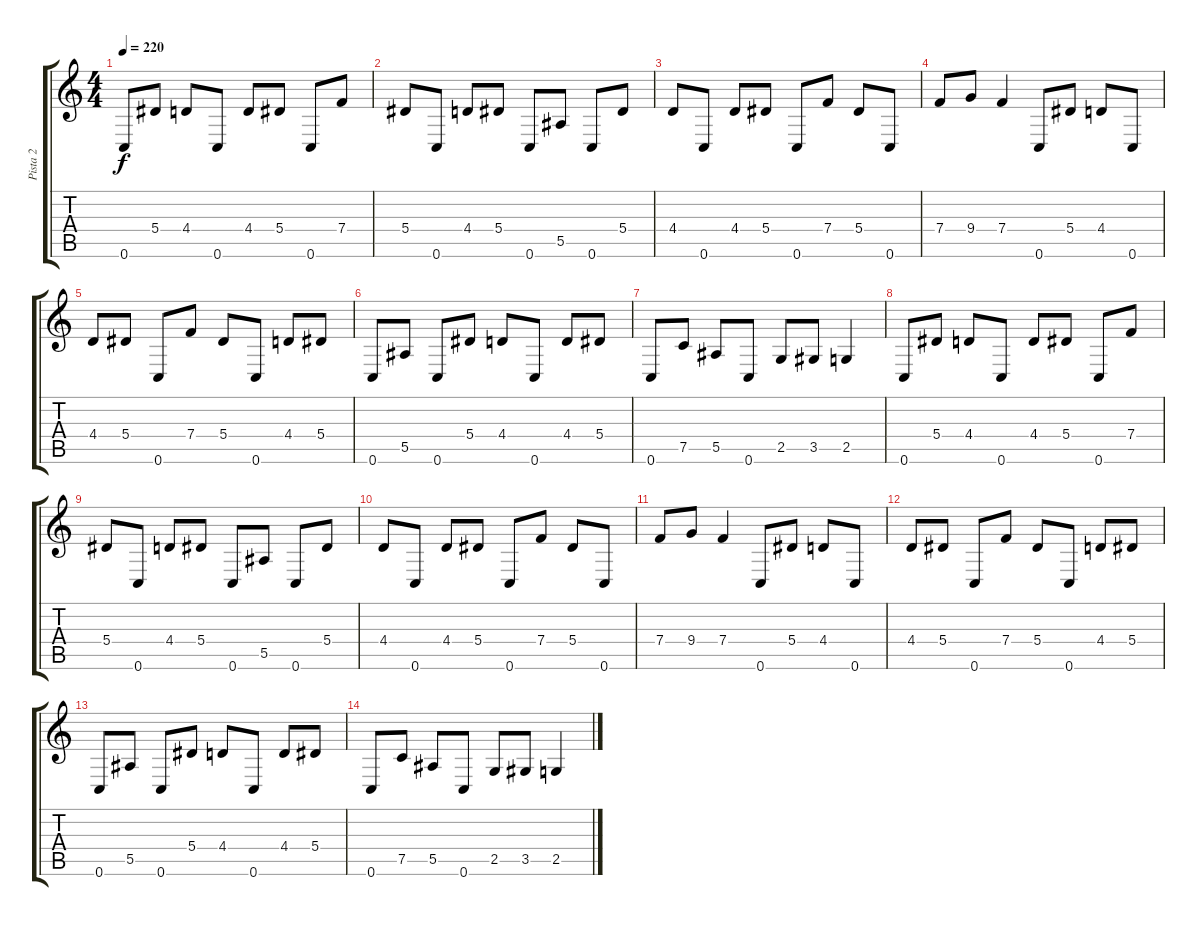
\track ("Pista 2" "Pista 2") {instrument distortionguitar}
\staff {score tabs}
\tuning (C4 G3 Eb3 Bb2 F2 C2) {hide}
\ts (4 4)
\tempo 220
\clef g2
\ks c
0.6.8{dy f instrument distortionguitar} 5.4.8 4.4.8 0.6.8 4.4.8 5.4.8 0.6.8 7.4.8 |
5.4.8 0.6.8 4.4.8 5.4.8 0.6.8 5.5.8 0.6.8 5.4.8 |
4.4.8 0.6.8 4.4.8 5.4.8 0.6.8 7.4.8 5.4.8 0.6.8 |
7.4.8 9.4.8 7.4.4 0.6.8 5.4.8 4.4.8 0.6.8 |
4.4.8 5.4.8 0.6.8 7.4.8 5.4.8 0.6.8 4.4.8 5.4.8 |
0.6.8 5.5.8 0.6.8 5.4.8 4.4.8 0.6.8 4.4.8 5.4.8 |
0.6.8 7.5.8 5.5.8 0.6.8 2.5.8 3.5.8 2.5.4 |
0.6.8 5.4.8 4.4.8 0.6.8 4.4.8 5.4.8 0.6.8 7.4.8 |
5.4.8 0.6.8 4.4.8 5.4.8 0.6.8 5.5.8 0.6.8 5.4.8 |
4.4.8 0.6.8 4.4.8 5.4.8 0.6.8 7.4.8 5.4.8 0.6.8 |
7.4.8 9.4.8 7.4.4 0.6.8 5.4.8 4.4.8 0.6.8 |
4.4.8 5.4.8 0.6.8 7.4.8 5.4.8 0.6.8 4.4.8 5.4.8 |
0.6.8 5.5.8 0.6.8 5.4.8 4.4.8 0.6.8 4.4.8 5.4.8 |
0.6.8 7.5.8 5.5.8 0.6.8 2.5.8 3.5.8 2.5.4
